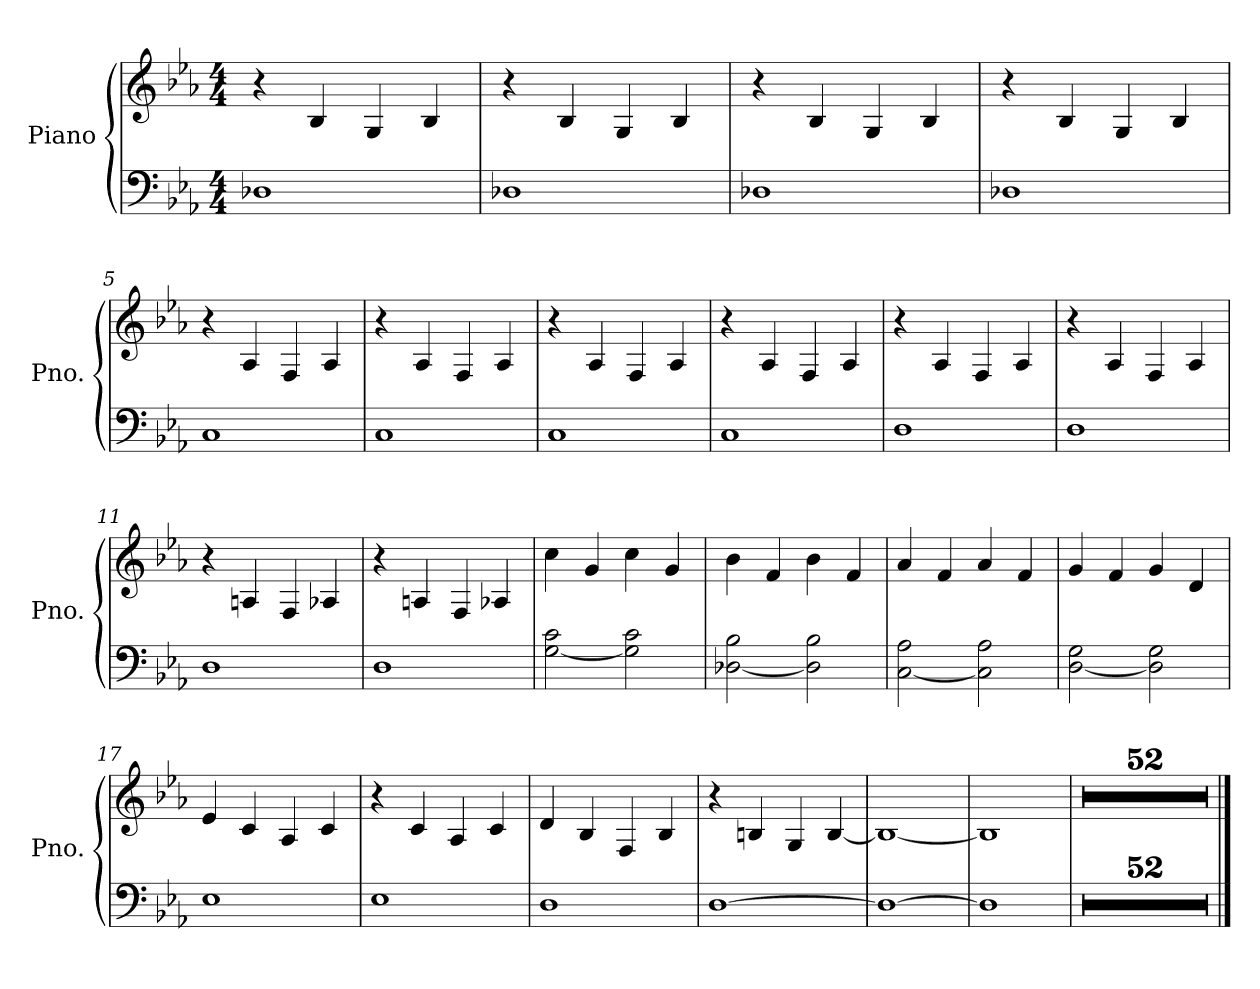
**kern	**kern
*part1	*part1
*staff2	*staff1
*I"Piano	*
*I'Pno.	*
*clefF4	*clefG2
*k[b-e-a-]	*k[b-e-a-]
*M4/4	*M4/4
*MM141	*MM141
=1	=1
1D-X	4r
.	4B-/
.	4G/
.	4B-/
=2	=2
1D-X	4r
.	4B-/
.	4G/
.	4B-/
=3	=3
1D-X	4r
.	4B-/
.	4G/
.	4B-/
=4	=4
1D-X	4r
.	4B-/
.	4G/
.	4B-/
=5	=5
1C	4r
.	4A-/
.	4F/
.	4A-/
=6	=6
1C	4r
.	4A-/
.	4F/
.	4A-/
=7	=7
1C	4r
.	4A-/
.	4F/
.	4A-/
!!LO:LB:g=z
=8	=8
1C	4r
.	4A-/
.	4F/
.	4A-/
=9	=9
1D	4r
.	4A-/
.	4F/
.	4A-/
=10	=10
1D	4r
.	4A-/
.	4F/
.	4A-/
=11	=11
1D	4r
.	4An/
.	4F/
.	4A-X/
=12	=12
1D	4r
.	4An/
.	4F/
.	4A-X/
=13	=13
[2G\ 2c\	4cc\
.	4g/
2G\] 2c\	4cc\
.	4g/
=14	=14
[2D-X\ 2B-\	4b-\
.	4f/
2D-\] 2B-\	4b-\
.	4f/
=15	=15
[2C\ 2A-\	4a-/
.	4f/
2C\] 2A-\	4a-/
.	4f/
!!LO:LB:g=z
=16	=16
[2D\ 2G\	4g/
.	4f/
2D\] 2G\	4g/
.	4d/
=17	=17
1E-	4e-/
.	4c/
.	4A-/
.	4c/
=18	=18
1E-	4r
.	4c/
.	4A-/
.	4c/
=19	=19
1D	4d/
.	4B-/
.	4F/
.	4B-/
=20	=20
[1D	4r
.	4Bn/
.	4G/
.	[4B/
=21	=21
1D_	1B_
=22	=22
1D]	1B]
=23	=23
1r	1r
=24	=24
1r	1r
=25	=25
1r	1r
=26	=26
1r	1r
!!LO:LB:g=z
=27	=27
1r	1r
=28	=28
1r	1r
=29	=29
1r	1r
=30	=30
1r	1r
=31	=31
1r	1r
=32	=32
1r	1r
=33	=33
1r	1r
=34	=34
1r	1r
=35	=35
1r	1r
=36	=36
1r	1r
=37	=37
1r	1r
=38	=38
1r	1r
=39	=39
1r	1r
=40	=40
1r	1r
=41	=41
1r	1r
=42	=42
1r	1r
=43	=43
1r	1r
!!LO:LB:g=z
=44	=44
1r	1r
=45	=45
1r	1r
=46	=46
1r	1r
=47	=47
1r	1r
=48	=48
1r	1r
=49	=49
1r	1r
=50	=50
1r	1r
=51	=51
1r	1r
=52	=52
1r	1r
=53	=53
1r	1r
=54	=54
1r	1r
=55	=55
1r	1r
=56	=56
1r	1r
=57	=57
1r	1r
=58	=58
1r	1r
=59	=59
1r	1r
=60	=60
1r	1r
!!LO:PB:g=z
=61	=61
1r	1r
=62	=62
1r	1r
=63	=63
1r	1r
=64	=64
1r	1r
=65	=65
1r	1r
=66	=66
1r	1r
=67	=67
1r	1r
=68	=68
1r	1r
=69	=69
1r	1r
=70	=70
1r	1r
=71	=71
1r	1r
=72	=72
1r	1r
=73	=73
1r	1r
=74	=74
1r	1r
==	==
*-	*-
